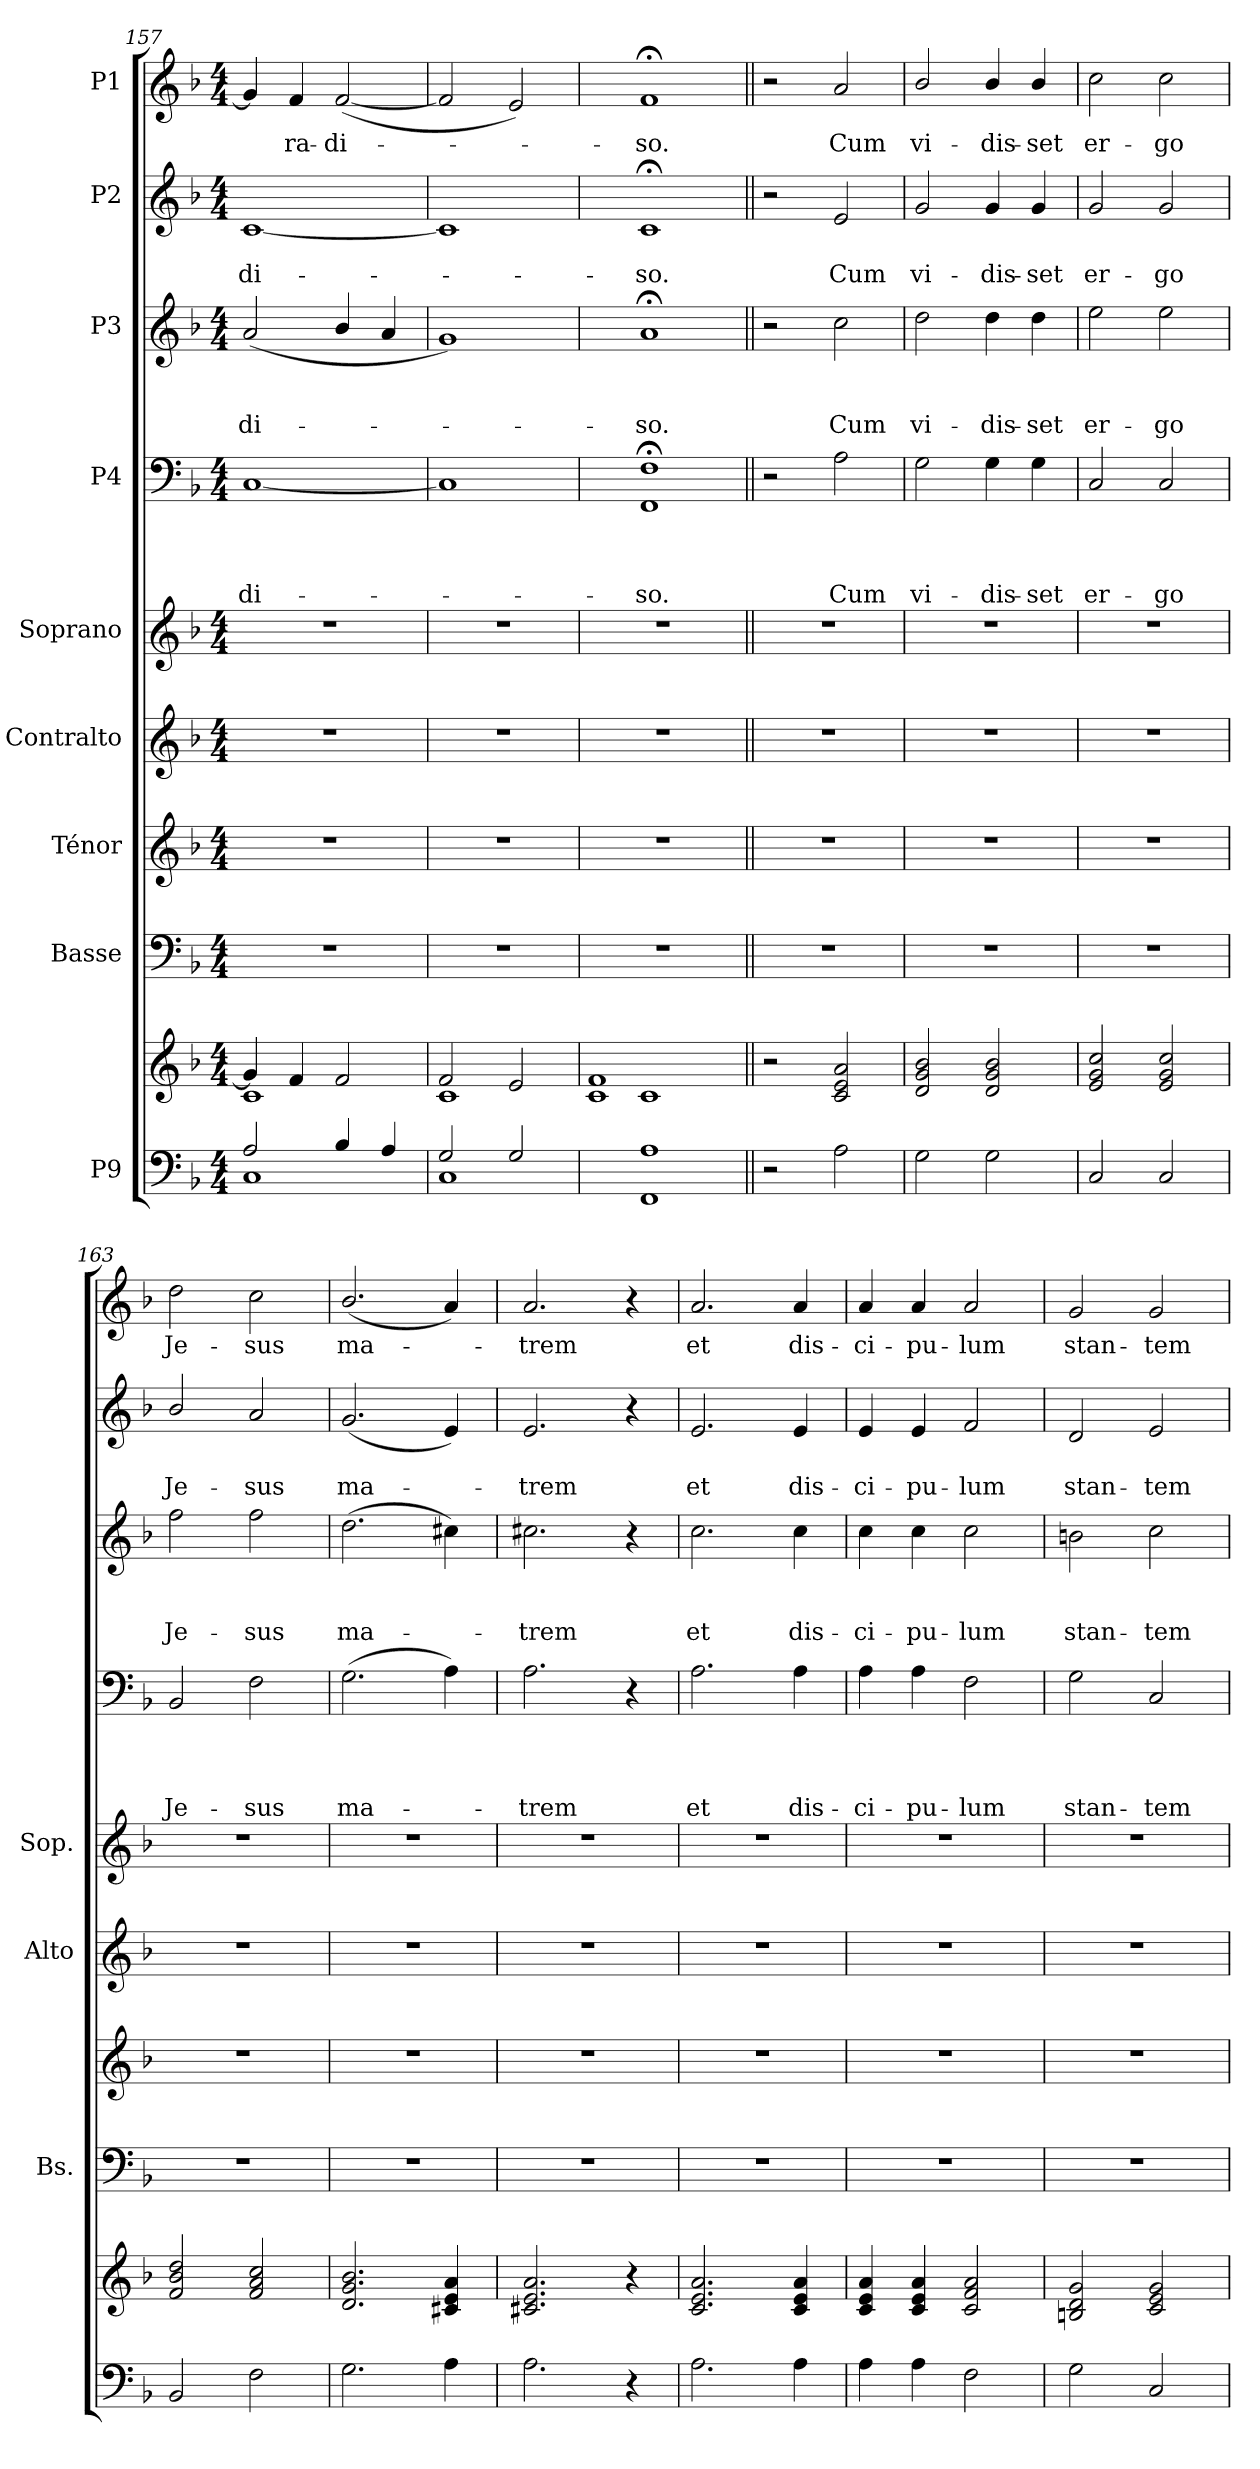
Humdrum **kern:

**kern	**kern	**kern	**kern	**kern	**kern	**kern	**text	**text	**text	**text	**kern	**text	**text	**text	**kern	**text	**text	**kern	**text
*part9	*part9	*part8	*part7	*part6	*part5	*part4	*part4	*part4	*part4	*part4	*part3	*part3	*part3	*part3	*part2	*part2	*part2	*part1	*part1
*staff10	*staff9	*staff8	*staff7	*staff6	*staff5	*staff4	*staff4	*staff4	*staff4	*staff4	*staff3	*staff3	*staff3	*staff3	*staff2	*staff2	*staff2	*staff1	*staff1
*I"P9	*	*I"Basse	*I"Ténor	*I"Contralto	*I"Soprano	*I"P4	*	*	*	*	*I"P3	*	*	*	*I"P2	*	*	*I"P1	*
*	*	*I'Bs.	*	*I'Alto	*I'Sop.	*	*	*	*	*	*	*	*	*	*	*	*	*	*
!!LO:PB:g=z
*clefF4	*clefG2	*clefF4	*clefG2	*clefG2	*clefG2	*clefF4	*	*	*	*	*clefG2	*	*	*	*clefG2	*	*	*clefG2	*
*	*	*	*ITrd7c12	*	*	*	*	*	*	*	*ITrd7c12	*	*	*	*	*	*	*	*
*k[b-]	*k[b-]	*k[b-]	*k[b-]	*k[b-]	*k[b-]	*k[b-]	*	*	*	*	*k[b-]	*	*	*	*k[b-]	*	*	*k[b-]	*
*F:	*F:	*F:	*F:	*F:	*F:	*F:	*	*	*	*	*F:	*	*	*	*F:	*	*	*F:	*
*M4/4	*M4/4	*M4/4	*M4/4	*M4/4	*M4/4	*M4/4	*	*	*	*	*M4/4	*	*	*	*M4/4	*	*	*M4/4	*
=157	=157	=157	=157	=157	=157	=157	=157	=157	=157	=157	=157	=157	=157	=157	=157	=157	=157	=157	=157
*^	*^	*	*	*	*	*	*	*	*	*	*	*	*	*	*	*	*	*	*
*	*^	*	*^	*	*	*	*	*	*	*	*	*	*	*	*	*	*	*	*	*	*
!	!	!	!	!	!	!	!	!	!	!	!	!	!	!LO:LY:b	!	!	!	!LO:LY:b	!	!	!LO:LY:b	!	!
2A/	1C	1ryy	1ryy	1c	4g/]	1r	1r	1r	1r	[<1C	.	.	.	-di-	(<2A/	.	.	-di-	[<1c	.	-di-	4g/]	.
!	!	!	!	!	!	!	!	!	!	!	!	!	!	!	!	!	!	!	!	!	!	!	!LO:LY:b
.	.	.	.	.	4f/	.	.	.	.	.	.	.	.	.	.	.	.	.	.	.	.	4f/	-ra-
!	!	!	!	!	!	!	!	!	!	!	!	!	!	!	!	!	!	!	!	!	!	!	!LO:LY:b
4B-/	.	.	.	.	2f/	.	.	.	.	.	.	.	.	.	4B-/	.	.	.	.	.	.	(<[<2f/	-di-
4A/	.	.	.	.	.	.	.	.	.	.	.	.	.	.	4A/	.	.	.	.	.	.	.	.
=158	=158	=158	=158	=158	=158	=158	=158	=158	=158	=158	=158	=158	=158	=158	=158	=158	=158	=158	=158	=158	=158	=158	=158
2G/	1C	1ryy	1ryy	1c	2f/	1r	1r	1r	1r	1C]	.	.	.	.	1G)	.	.	.	1c]	.	.	2f/]	.
2G/	.	.	.	.	2e/	.	.	.	.	.	.	.	.	.	.	.	.	.	.	.	.	2e/)	.
=159	=159	=159	=159	=159	=159	=159	=159	=159	=159	=159	=159	=159	=159	=159	=159	=159	=159	=159	=159	=159	=159	=159	=159
!	!	!	!	!	!	!	!	!	!	!	!	!	!	!LO:LY:b	!	!	!	!LO:LY:b	!	!	!LO:LY:b	!	!LO:LY:b
1FF 1A	1ryy	1ryy	1ryy	1c	1c 1f	1r	1r	1r	1r	1FF; 1F;	.	.	.	-so.	1A;	.	.	-so.	1c;	.	-so.	1f;	-so.
=160||	=160||	=160||	=160||	=160||	=160||	=160||	=160||	=160||	=160||	=160||	=160||	=160||	=160||	=160||	=160||	=160||	=160||	=160||	=160||	=160||	=160||	=160||	=160||
2r	1ryy	1ryy	1ryy	1ryy	2r	1r	1r	1r	1r	2r	.	.	.	.	2r	.	.	.	2r	.	.	2r	.
!	!	!	!	!	!	!	!	!	!	!	!	!	!	!LO:LY:b	!	!	!	!LO:LY:b	!	!	!LO:LY:b	!	!LO:LY:b
2A\	.	.	.	.	2c/ 2e/ 2a/	.	.	.	.	2A\	.	.	.	Cum	2c\	.	.	Cum	2e/	.	Cum	2a/	Cum
=161	=161	=161	=161	=161	=161	=161	=161	=161	=161	=161	=161	=161	=161	=161	=161	=161	=161	=161	=161	=161	=161	=161	=161
!	!	!	!	!	!	!	!	!	!	!	!	!	!	!LO:LY:b	!	!	!	!LO:LY:b	!	!	!LO:LY:b	!	!LO:LY:b
2G\	1ryy	1ryy	1ryy	1ryy	2d/ 2g/ 2b-/	1r	1r	1r	1r	2G\	.	.	.	vi-	2d\	.	.	vi-	2g/	.	vi-	2b-/	vi-
!	!	!	!	!	!	!	!	!	!	!	!	!	!	!LO:LY:b	!	!	!	!LO:LY:b	!	!	!LO:LY:b	!	!LO:LY:b
2G\	.	.	.	.	2d/ 2g/ 2b-/	.	.	.	.	4G\	.	.	.	-dis-	4d\	.	.	-dis-	4g/	.	-dis-	4b-/	-dis-
!	!	!	!	!	!	!	!	!	!	!	!	!	!	!LO:LY:b	!	!	!	!LO:LY:b	!	!	!LO:LY:b	!	!LO:LY:b
.	.	.	.	.	.	.	.	.	.	4G\	.	.	.	-set	4d\	.	.	-set	4g/	.	-set	4b-/	-set
=162	=162	=162	=162	=162	=162	=162	=162	=162	=162	=162	=162	=162	=162	=162	=162	=162	=162	=162	=162	=162	=162	=162	=162
!	!	!	!	!	!	!	!	!	!	!	!	!	!	!LO:LY:b	!	!	!	!LO:LY:b	!	!	!LO:LY:b	!	!LO:LY:b
2C/	1ryy	1ryy	1ryy	1ryy	2e/ 2g/ 2cc/	1r	1r	1r	1r	2C/	.	.	.	er-	2e\	.	.	er-	2g/	.	er-	2cc\	er-
!	!	!	!	!	!	!	!	!	!	!	!	!	!	!LO:LY:b	!	!	!	!LO:LY:b	!	!	!LO:LY:b	!	!LO:LY:b
2C/	.	.	.	.	2e/ 2g/ 2cc/	.	.	.	.	2C/	.	.	.	-go	2e\	.	.	-go	2g/	.	-go	2cc\	-go
=163	=163	=163	=163	=163	=163	=163	=163	=163	=163	=163	=163	=163	=163	=163	=163	=163	=163	=163	=163	=163	=163	=163	=163
!	!	!	!	!	!	!	!	!	!	!	!	!	!	!LO:LY:b	!	!	!	!LO:LY:b	!	!	!LO:LY:b	!	!LO:LY:b
2BB-/	1ryy	1ryy	1ryy	1ryy	2f/ 2b-/ 2dd/	1r	1r	1r	1r	2BB-/	.	.	.	Je-	2f\	.	.	Je-	2b-/	.	Je-	2dd\	Je-
!	!	!	!	!	!	!	!	!	!	!	!	!	!	!LO:LY:b	!	!	!	!LO:LY:b	!	!	!LO:LY:b	!	!LO:LY:b
2F\	.	.	.	.	2f/ 2a/ 2cc/	.	.	.	.	2F\	.	.	.	-sus	2f\	.	.	-sus	2a/	.	-sus	2cc\	-sus
=164	=164	=164	=164	=164	=164	=164	=164	=164	=164	=164	=164	=164	=164	=164	=164	=164	=164	=164	=164	=164	=164	=164	=164
!	!	!	!	!	!	!	!	!	!	!	!	!	!	!LO:LY:b	!	!	!	!LO:LY:b	!	!	!LO:LY:b	!	!LO:LY:b
2.G\	1ryy	1ryy	1ryy	1ryy	2.d/ 2.g/ 2.b-/	1r	1r	1r	1r	(>2.G\	.	.	.	ma-	(>2.d\	.	.	ma-	(<2.g/	.	ma-	(<2.b-/	ma-
4A\	.	.	.	.	4c#X/ 4e/ 4a/	.	.	.	.	4A\)	.	.	.	.	4c#X\)	.	.	.	4e/)	.	.	4a/)	.
=165	=165	=165	=165	=165	=165	=165	=165	=165	=165	=165	=165	=165	=165	=165	=165	=165	=165	=165	=165	=165	=165	=165	=165
!	!	!	!	!	!	!	!	!	!	!	!	!	!	!LO:LY:b	!	!	!	!LO:LY:b	!	!	!LO:LY:b	!	!LO:LY:b
2.A\	1ryy	1ryy	1ryy	1ryy	2.c#X/ 2.e/ 2.a/	1r	1r	1r	1r	2.A\	.	.	.	-trem	2.c#X\	.	.	-trem	2.e/	.	-trem	2.a/	-trem
4r	.	.	.	.	4r	.	.	.	.	4r	.	.	.	.	4r	.	.	.	4r	.	.	4r	.
!!LO:PB:g=z
=166	=166	=166	=166	=166	=166	=166	=166	=166	=166	=166	=166	=166	=166	=166	=166	=166	=166	=166	=166	=166	=166	=166	=166
!	!	!	!	!	!	!	!	!	!	!	!	!	!	!LO:LY:b	!	!	!	!LO:LY:b	!	!	!LO:LY:b	!	!LO:LY:b
2.A\	1ryy	1ryy	1ryy	1ryy	2.c/ 2.e/ 2.a/	1r	1r	1r	1r	2.A\	.	.	.	et	2.c\	.	.	et	2.e/	.	et	2.a/	et
!	!	!	!	!	!	!	!	!	!	!	!	!	!	!LO:LY:b	!	!	!	!LO:LY:b	!	!	!LO:LY:b	!	!LO:LY:b
4A\	.	.	.	.	4c/ 4e/ 4a/	.	.	.	.	4A\	.	.	.	dis-	4c\	.	.	dis-	4e/	.	dis-	4a/	dis-
=167	=167	=167	=167	=167	=167	=167	=167	=167	=167	=167	=167	=167	=167	=167	=167	=167	=167	=167	=167	=167	=167	=167	=167
!	!	!	!	!	!	!	!	!	!	!	!	!	!	!LO:LY:b	!	!	!	!LO:LY:b	!	!	!LO:LY:b	!	!LO:LY:b
4A\	1ryy	1ryy	1ryy	1ryy	4c/ 4e/ 4a/	1r	1r	1r	1r	4A\	.	.	.	-ci-	4c\	.	.	-ci-	4e/	.	-ci-	4a/	-ci-
!	!	!	!	!	!	!	!	!	!	!	!	!	!	!LO:LY:b	!	!	!	!LO:LY:b	!	!	!LO:LY:b	!	!LO:LY:b
4A\	.	.	.	.	4c/ 4e/ 4a/	.	.	.	.	4A\	.	.	.	-pu-	4c\	.	.	-pu-	4e/	.	-pu-	4a/	-pu-
!	!	!	!	!	!	!	!	!	!	!	!	!	!	!LO:LY:b	!	!	!	!LO:LY:b	!	!	!LO:LY:b	!	!LO:LY:b
2F\	.	.	.	.	2c/ 2f/ 2a/	.	.	.	.	2F\	.	.	.	-lum	2c\	.	.	-lum	2f/	.	-lum	2a/	-lum
=168	=168	=168	=168	=168	=168	=168	=168	=168	=168	=168	=168	=168	=168	=168	=168	=168	=168	=168	=168	=168	=168	=168	=168
!	!	!	!	!	!	!	!	!	!	!	!	!	!	!LO:LY:b	!	!	!	!LO:LY:b	!	!	!LO:LY:b	!	!LO:LY:b
2G\	1ryy	1ryy	1ryy	1ryy	2Bn/ 2d/ 2g/	1r	1r	1r	1r	2G\	.	.	.	stan-	2Bn\	.	.	stan-	2d/	.	stan-	2g/	stan-
!	!	!	!	!	!	!	!	!	!	!	!	!	!	!LO:LY:b	!	!	!	!LO:LY:b	!	!	!LO:LY:b	!	!LO:LY:b
2C/	.	.	.	.	2c/ 2e/ 2g/	.	.	.	.	2C/	.	.	.	-tem	2c\	.	.	-tem	2e/	.	-tem	2g/	-tem
*v	*v	*v	*	*	*	*	*	*	*	*	*	*	*	*	*	*	*	*	*	*	*	*	*
*	*v	*v	*v	*	*	*	*	*	*	*	*	*	*	*	*	*	*	*	*	*	*
=	=	=	=	=	=	=	=	=	=	=	=	=	=	=	=	=	=	=	=
*-	*-	*-	*-	*-	*-	*-	*-	*-	*-	*-	*-	*-	*-	*-	*-	*-	*-	*-	*-
